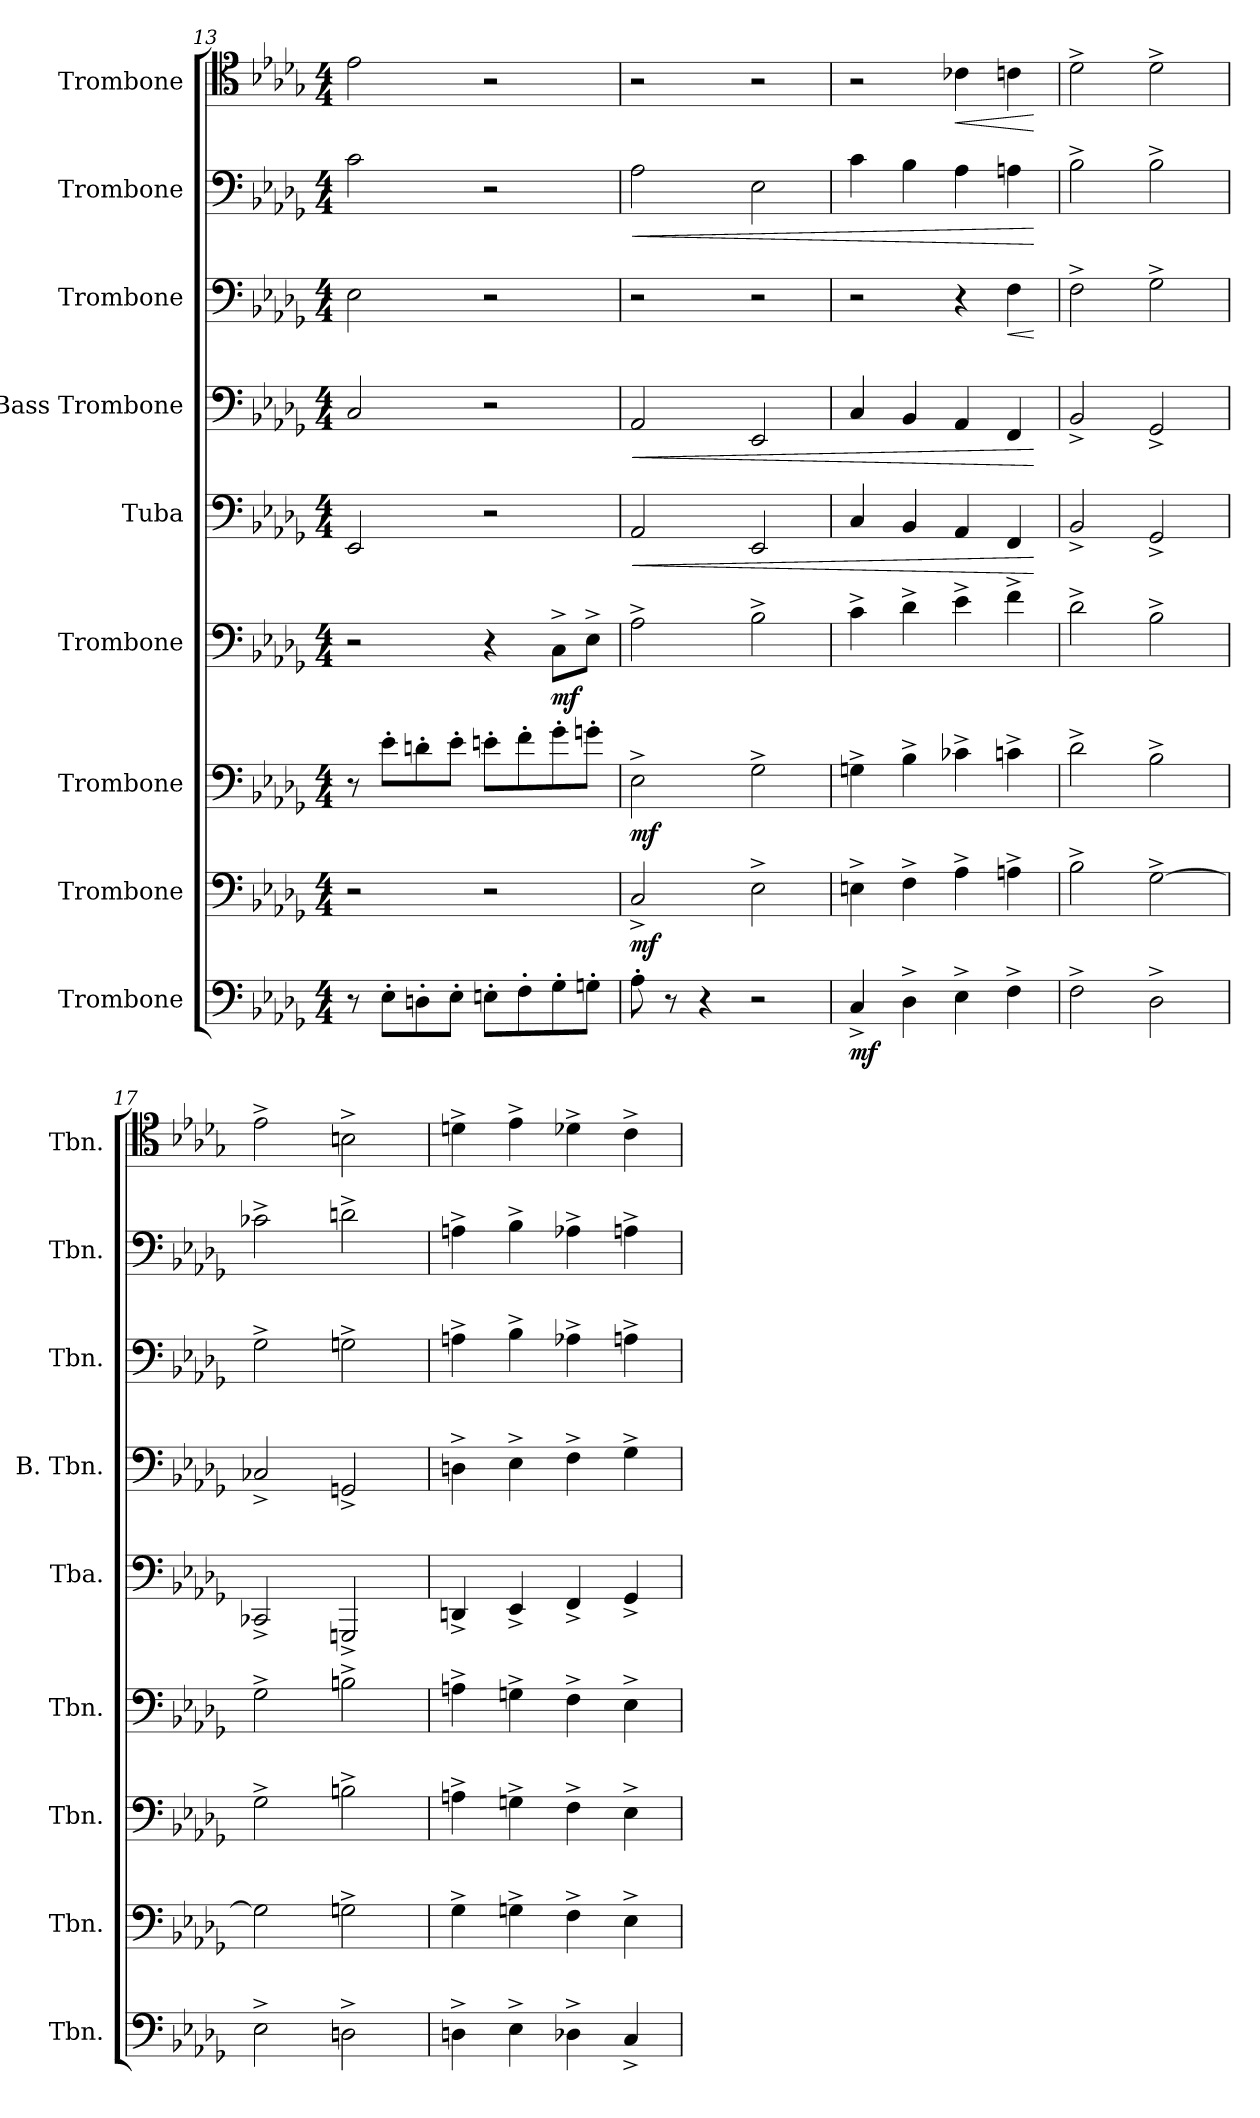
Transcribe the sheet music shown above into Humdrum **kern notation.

**kern	**dynam	**kern	**dynam	**kern	**dynam	**kern	**dynam	**kern	**dynam	**kern	**dynam	**kern	**dynam	**kern	**dynam	**kern	**dynam
*part9	*part9	*part8	*part8	*part7	*part7	*part6	*part6	*part5	*part5	*part4	*part4	*part3	*part3	*part2	*part2	*part1	*part1
*staff9	*staff9	*staff8	*staff8	*staff7	*staff7	*staff6	*staff6	*staff5	*staff5	*staff4	*staff4	*staff3	*staff3	*staff2	*staff2	*staff1	*staff1
*I"Trombone	*	*I"Trombone	*	*I"Trombone	*	*I"Trombone	*	*I"Tuba	*	*I"Bass Trombone	*	*I"Trombone	*	*I"Trombone	*	*I"Trombone	*
*I'Tbn.	*	*I'Tbn.	*	*I'Tbn.	*	*I'Tbn.	*	*I'Tba.	*	*I'B. Tbn.	*	*I'Tbn.	*	*I'Tbn.	*	*I'Tbn.	*
!!LO:PB:g=z
*clefF4	*	*clefF4	*	*clefF4	*	*clefF4	*	*clefF4	*	*clefF4	*	*clefF4	*	*clefF4	*	*clefC4	*
*k[b-e-a-d-g-]	*	*k[b-e-a-d-g-]	*	*k[b-e-a-d-g-]	*	*k[b-e-a-d-g-]	*	*k[b-e-a-d-g-]	*	*k[b-e-a-d-g-]	*	*k[b-e-a-d-g-]	*	*k[b-e-a-d-g-]	*	*k[b-e-a-d-g-]	*
*M4/4	*	*M4/4	*	*M4/4	*	*M4/4	*	*M4/4	*	*M4/4	*	*M4/4	*	*M4/4	*	*M4/4	*
=13	=13	=13	=13	=13	=13	=13	=13	=13	=13	=13	=13	=13	=13	=13	=13	=13	=13
8r	.	2r	.	8r	.	2r	.	2EE-/	.	2C/	.	2E-\	.	2c\	.	2e-\	.
8E-'\L	.	.	.	8e-'\L	.	.	.	.	.	.	.	.	.	.	.	.	.
8Dn'\	.	.	.	8dn'\	.	.	.	.	.	.	.	.	.	.	.	.	.
8E-'\J	.	.	.	8e-'\J	.	.	.	.	.	.	.	.	.	.	.	.	.
8En'\L	.	2r	.	8en'\L	.	4r	.	2r	.	2r	.	2r	.	2r	.	2r	.
8F'\	.	.	.	8f'\	.	.	.	.	.	.	.	.	.	.	.	.	.
!	!	!	!	!	!	!	!LO:DY:b	!	!	!	!	!	!	!	!	!	!
8G-'\	.	.	.	8g-'\	.	8C^\L	mf	.	.	.	.	.	.	.	.	.	.
8Gn'\J	.	.	.	8gn'\J	.	8E-^\J	.	.	.	.	.	.	.	.	.	.	.
=14	=14	=14	=14	=14	=14	=14	=14	=14	=14	=14	=14	=14	=14	=14	=14	=14	=14
!	!	!	!LO:DY:b	!	!LO:DY:b	!	!	!	!LO:HP:b	!	!LO:HP:b	!	!	!	!LO:HP:b	!	!
8A-'\	.	2C^/	mf	2E-^\	mf	2A-^\	.	2AA-/	<	2AA-/	<	2r	.	2A-\	<	2r	.
8r	.	.	.	.	.	.	.	.	.	.	.	.	.	.	.	.	.
4r	.	.	.	.	.	.	.	.	.	.	.	.	.	.	.	.	.
2r	.	2E-^\	.	2G-^\	.	2B-^\	.	2EE-/	.	2EE-/	.	2r	.	2E-\	.	2r	.
=15	=15	=15	=15	=15	=15	=15	=15	=15	=15	=15	=15	=15	=15	=15	=15	=15	=15
!	!LO:DY:b	!	!	!	!	!	!	!	!	!	!	!	!	!	!	!	!
4C^/	mf	4En^\	.	4Gn^\	.	4c^\	.	4C/	.	4C/	.	2r	.	4c\	.	2r	.
4D-^\	.	4F^\	.	4B-^\	.	4d-^\	.	4BB-/	.	4BB-/	.	.	.	4B-\	.	.	.
!	!	!	!	!	!	!	!	!	!	!	!	!	!	!	!	!	!LO:HP:b
4E-^\	.	4A-^\	.	4c-X^\	.	4e-^\	.	4AA-/	.	4AA-/	.	4r	.	4A-\	.	4c-X\	<
!	!	!	!	!	!	!	!	!	!	!	!	!	!LO:HP:b	!	!	!	!
4F^\	.	4An^\	.	4cn^\	.	4f^\	.	4FF/	.	4FF/	.	4F\	<	4An\	.	4cn\	.
.	.	.	.	.	.	.	.	.	[	.	[	.	[	.	[	.	[
=16	=16	=16	=16	=16	=16	=16	=16	=16	=16	=16	=16	=16	=16	=16	=16	=16	=16
2F^\	.	2B-^\	.	2d-^\	.	2d-^\	.	2BB-^/	.	2BB-^/	.	2F^\	.	2B-^\	.	2d-^\	.
2D-^\	.	[2G-^\	.	2B-^\	.	2B-^\	.	2GG-^/	.	2GG-^/	.	2G-^\	.	2B-^\	.	2d-^\	.
=17	=17	=17	=17	=17	=17	=17	=17	=17	=17	=17	=17	=17	=17	=17	=17	=17	=17
2E-^\	.	2G-\]	.	2G-^\	.	2G-^\	.	2CC-X^/	.	2C-X^/	.	2G-^\	.	2c-X^\	.	2e-^\	.
2Dn^\	.	2Gn^\	.	2Bn^\	.	2Bn^\	.	2GGGn^/	.	2GGn^/	.	2Gn^\	.	2dn^\	.	2Bn^\	.
=18	=18	=18	=18	=18	=18	=18	=18	=18	=18	=18	=18	=18	=18	=18	=18	=18	=18
4Dn^\	.	4G-^\	.	4An^\	.	4An^\	.	4DDn^/	.	4Dn^\	.	4An^\	.	4An^\	.	4dn^\	.
4E-^\	.	4Gn^\	.	4Gn^\	.	4Gn^\	.	4EE-^/	.	4E-^\	.	4B-^\	.	4B-^\	.	4e-^\	.
4D-X^\	.	4F^\	.	4F^\	.	4F^\	.	4FF^/	.	4F^\	.	4A-X^\	.	4A-X^\	.	4d-X^\	.
4C^/	.	4E-^\	.	4E-^\	.	4E-^\	.	4GG-^/	.	4G-^\	.	4An^\	.	4An^\	.	4c^\	.
=	=	=	=	=	=	=	=	=	=	=	=	=	=	=	=	=	=
*-	*-	*-	*-	*-	*-	*-	*-	*-	*-	*-	*-	*-	*-	*-	*-	*-	*-
